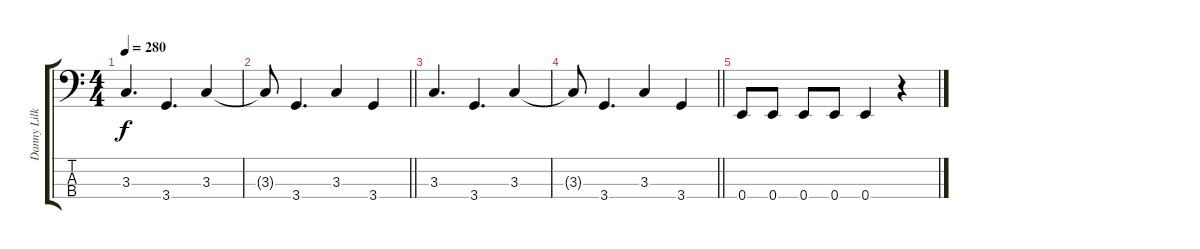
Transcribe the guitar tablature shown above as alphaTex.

\track ("Danny Lilker" "Danny Lilk") {instrument electricbasspick}
\staff {score tabs}
\tuning (G2 D2 A1 E1) {hide}
\ts (4 4)
\tempo 280
\clef f4
\ks c
3.3.4{d dy f} 3.4.4{d} 3.3.4 |
\barLineRight lightlight
3.3{t}.8 3.4.4{d} 3.3.4 3.4.4 |
3.3.4{d} 3.4.4{d} 3.3.4 |
\barLineRight lightlight
3.3{t}.8 3.4.4{d} 3.3.4 3.4.4 |
0.4.8 0.4.8 0.4.8 0.4.8 0.4.4 r.4
